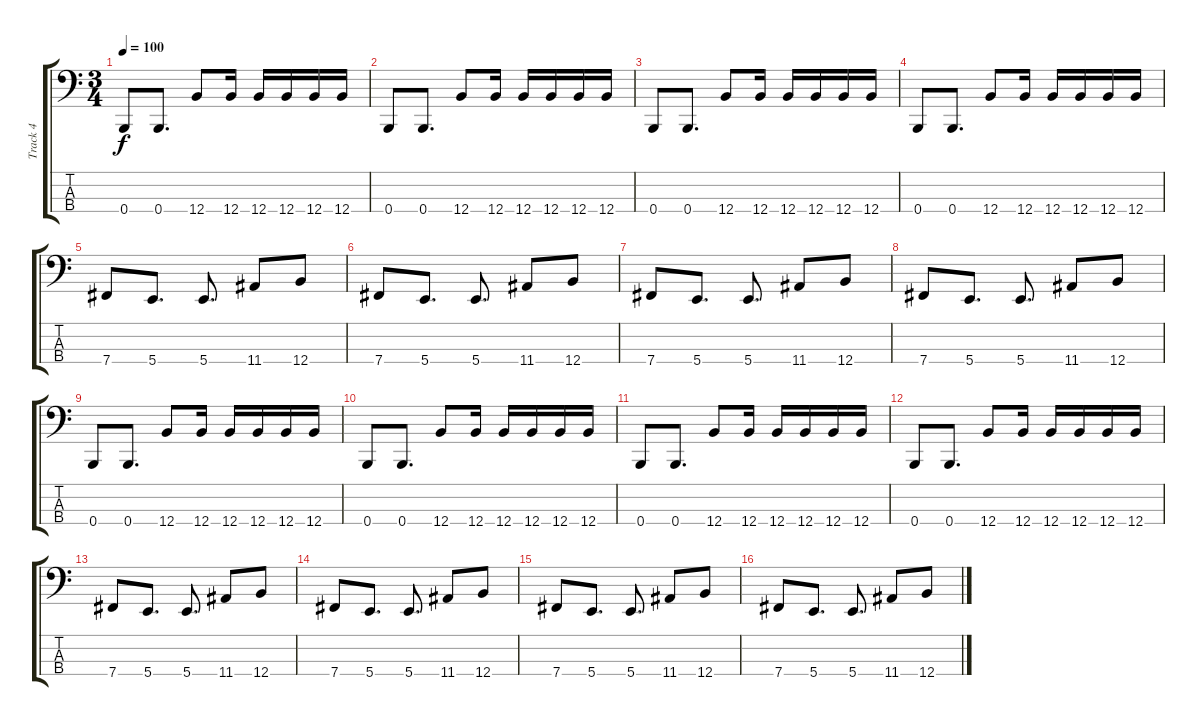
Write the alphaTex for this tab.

\track ("Track 4" "Track 4") {instrument electricbassfinger}
\staff {score tabs}
\tuning (E2 B1 Gb1 B0) {hide}
\ts (3 4)
\tempo 100
\clef f4
\ks c
0.4.8{dy f} 0.4.8{d} 12.4.8 12.4.16 12.4.16 12.4.16 12.4.16 12.4.16 |
0.4.8 0.4.8{d} 12.4.8 12.4.16 12.4.16 12.4.16 12.4.16 12.4.16 |
0.4.8 0.4.8{d} 12.4.8 12.4.16 12.4.16 12.4.16 12.4.16 12.4.16 |
0.4.8 0.4.8{d} 12.4.8 12.4.16 12.4.16 12.4.16 12.4.16 12.4.16 |
7.4.8 5.4.8{d} 5.4.8{d} 11.4.8 12.4.8 |
7.4.8 5.4.8{d} 5.4.8{d} 11.4.8 12.4.8 |
7.4.8 5.4.8{d} 5.4.8{d} 11.4.8 12.4.8 |
7.4.8 5.4.8{d} 5.4.8{d} 11.4.8 12.4.8 |
0.4.8 0.4.8{d} 12.4.8 12.4.16 12.4.16 12.4.16 12.4.16 12.4.16 |
0.4.8 0.4.8{d} 12.4.8 12.4.16 12.4.16 12.4.16 12.4.16 12.4.16 |
0.4.8 0.4.8{d} 12.4.8 12.4.16 12.4.16 12.4.16 12.4.16 12.4.16 |
0.4.8 0.4.8{d} 12.4.8 12.4.16 12.4.16 12.4.16 12.4.16 12.4.16 |
7.4.8 5.4.8{d} 5.4.8{d} 11.4.8 12.4.8 |
7.4.8 5.4.8{d} 5.4.8{d} 11.4.8 12.4.8 |
7.4.8 5.4.8{d} 5.4.8{d} 11.4.8 12.4.8 |
7.4.8 5.4.8{d} 5.4.8{d} 11.4.8 12.4.8
